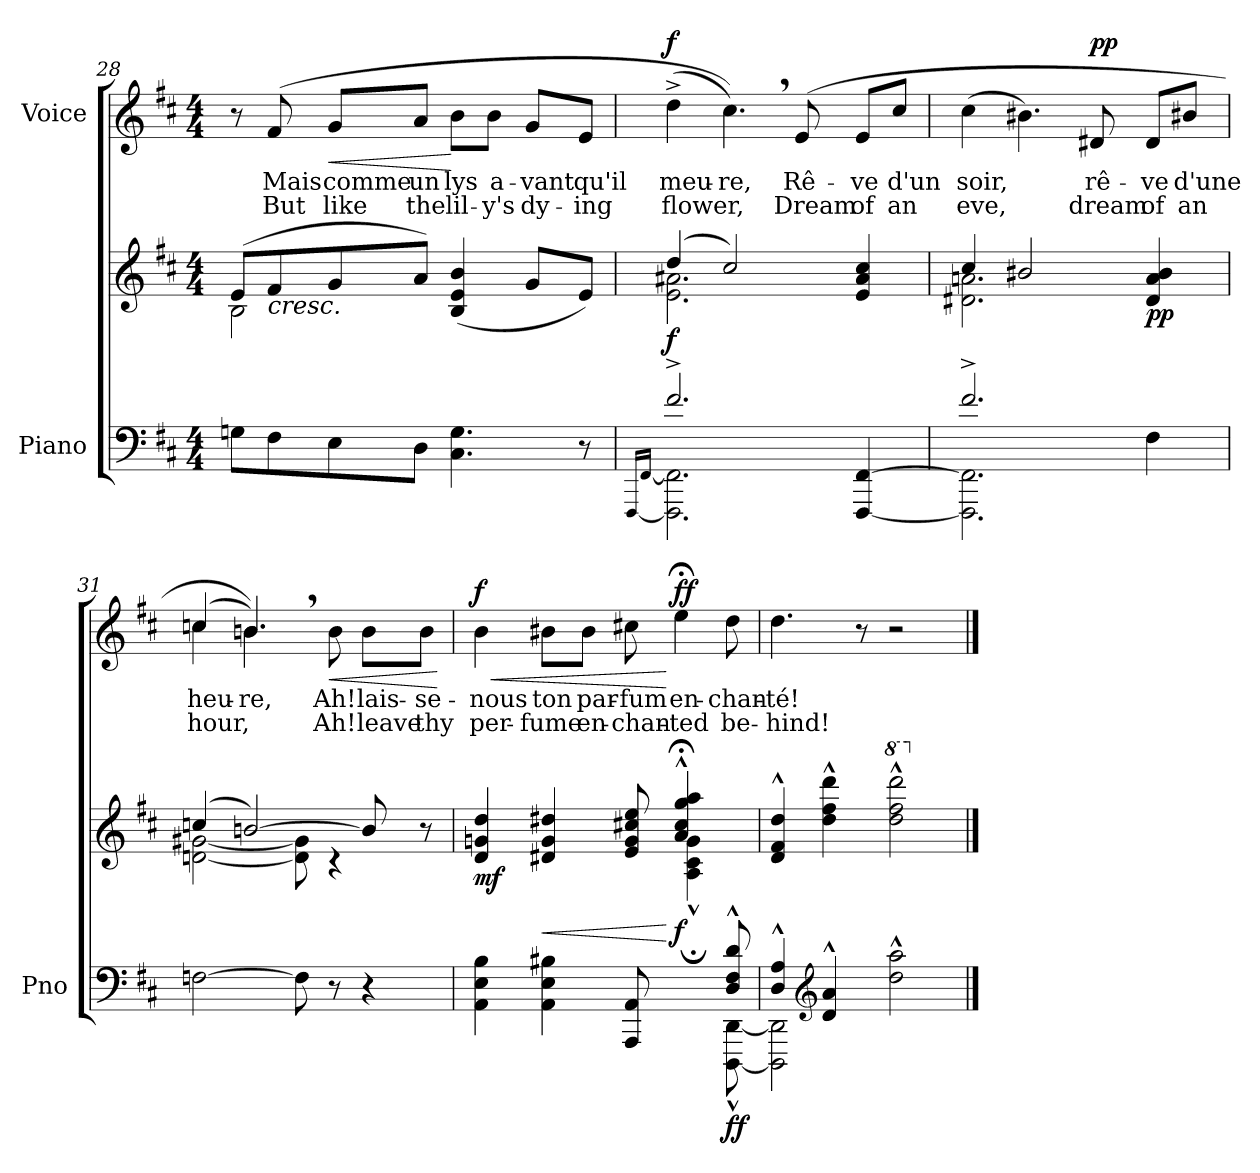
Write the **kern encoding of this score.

**kern	**kern	**dynam	**kern	**text	**text	**dynam
*part2	*part2	*part2	*part1	*part1	*part1	*part1
*staff3	*staff2	*staff2/3	*staff1	*staff1	*staff1	*staff1
*I"Piano	*	*	*I"Voice	*	*	*
*I'Pno	*	*	*	*	*	*
!!LO:LB:g=z
*clefF4	*clefG2	*	*clefG2	*	*	*
*k[f#c#]	*k[f#c#]	*	*k[f#c#]	*	*	*
*M4/4	*M4/4	*	*M4/4	*	*	*
=28	=28	=28	=28	=28	=28	=28
*	*^	*	*	*	*	*
8Gn\L	(8e/L	2B\	.	8r	.	.	.
!	!LO:TX:b:i:t=cresc.	!	!	!	!	!	!
!	!	!	!	!	!LO:LY:b	!LO:LY:b	!
8F#\	8f#/	.	.	(8f#/	Mais	But	.
!	!	!	!	!	!LO:LY:b	!LO:LY:b	!LO:HP:b
8E\	8g/	.	.	8g/L	comme	like	<
!	!	!	!	!	!LO:LY:b	!LO:LY:b	!
8D\J	8a/J)	.	.	8a/J	un	the	.
!	!	!	!	!	!LO:LY:b	!LO:LY:b	!
4.C#\ 4.G\	(4B/ 4e/ 4b/	2ryy	.	8b\L	lys	lil-	[
!	!	!	!	!	!LO:LY:b	!LO:LY:b	!
.	.	.	.	8b\J	a-	-y's	.
!	!	!	!	!	!LO:LY:b	!LO:LY:b	!
.	8g/L	.	.	8g/L	-vant	dy-	.
!	!	!	!	!	!LO:LY:b	!LO:LY:b	!
8r	8e/J)	.	.	8e/J	qu'il	-ing	.
=29	=29	=29	=29	=29	=29	=29	=29
*^	*	*	*	*	*	*	*
.	([16qFFF#/LL	.	.	.	.	.	.	.
.	[16qFF#/JJ	.	.	.	.	.	.	.
!	!	!	!	!LO:DY:b	!	!LO:LY:b	!LO:LY:b	!LO:DY:b
2.f#^/	2.FFF#\] 2.FF#\]	(4dd/	2.e\ 2.a#X\	f	(4dd^\	meu-	flower,	f
!	!	!	!	!	!	!LO:LY:b	!	!
.	.	2cc#/)	.	.	4.cc#,\))	-re,	.	.
!	!	!	!	!	!	!LO:LY:b	!LO:LY:b	!
.	.	.	.	.	(8e/	Rê-	Dream	.
!	!	!	!	!	!	!LO:LY:b	!LO:LY:b	!
4ryy	[4FFF#/ [4FF#/	4e/ 4a#/ 4cc#/	4ryy	.	8e/L	-ve	of	.
!	!	!	!	!	!	!LO:LY:b	!LO:LY:b	!
.	.	.	.	.	8cc#/J	d'un	an	.
=30	=30	=30	=30	=30	=30	=30	=30	=30
!	!	!	!	!	!	!LO:LY:b	!LO:LY:b	!
2.f#^/	2.FFF#\] 2.FF#\]	4cc#/	2.d#X\ 2.an\	.	(4cc#\	soir,	eve,	.
.	.	2b#X/)	.	.	4.b#X\)	.	.	.
!	!	!	!	!	!	!LO:LY:b	!LO:LY:b	!LO:DY:b
.	.	.	.	.	8d#X/	rê-	dream	pp
!	!	!	!	!LO:DY:b	!	!LO:LY:b	!LO:LY:b	!
4F#\	4ryy	4d#/ 4a/ 4b#/	4ryy	pp	8d#/L	-ve	of	.
!	!	!	!	!	!	!LO:LY:b	!LO:LY:b	!
.	.	.	.	.	8b#X/J	d'une	an	.
*v	*v	*	*	*	*	*	*	*
!!LO:PB:g=z
=31	=31	=31	=31	=31	=31	=31	=31
!	!	!	!	!	!LO:LY:b	!LO:LY:b	!
*	*	*	*	*^	*	*	*
[2Fn\	(4ccn/	[2dn\ [2g#X\	.	(4ccn/	4cc\	heu-	hour,	.
!	!	!	!	!	!	!LO:LY:b	!	!
.	[2bn/)	.	.	4.bn,/))	4.b\	-re,	.	.
8F\]	.	8d\] 8g#\]	.	.	.	.	.	.
!	!	!	!	!	!	!LO:LY:b	!LO:LY:b	!LO:HP:b
8r	.	4r	.	8b\	4.ryy	Ah!	Ah!	<
!	!	!	!	!	!	!LO:LY:b	!LO:LY:b	!
4r	8b/]	.	.	8b\L	.	lais-	leave	.
!	!	!	!	!	!	!LO:LY:b	!LO:LY:b	!
.	8r	8ryy	.	8b\J	.	-se-	thy	.
*	*v	*v	*	*	*	*	*	*
*	*	*	*v	*v	*	*	*
.	.	.	.	.	.	[
=32	=32	=32	=32	=32	=32	=32
*^	*^	*	*	*	*	*
!	!	!	!	!LO:DY:b	!	!LO:LY:b	!LO:LY:b	!LO:HP:b
!	!	!	!	!	!	!	!	!LO:DY:n=1:b
2..ryy	4AA\ 4E\ 4B\	4d/ 4gn/ 4dd/	8ryy	mf	4b\	-nous	per-	< f
!	!	!	!	!LO:HP:b	!	!LO:LY:b	!LO:LY:b	!
*	*	*v	*v	*	*	*	*	*
.	4AA\ 4E\ 4B#X\	4d#X/ 4g/ 4dd#X/	<	8b#X\L	ton	-fume	.
!	!	!	!	!	!LO:LY:b	!LO:LY:b	!
.	.	.	.	8b#\J	par-	en-	.
!	!	!	!	!	!LO:LY:b	!LO:LY:b	!
.	8AAA/ 8AA/	8e/ 8g/ 8cc#X/ 8ee/	.	8cc#X\	-fum	-chan-	.
*	*	*^	*	*	*	*	*
!	!	!	!	!LO:DY:n=1:b	!	!LO:LY:b	!LO:LY:b	!LO:DY:n=2:b
.	4ryy	4a/;<^^ 4cc#/;<^^ 4gg/;<^^ 4aa/;<^^	4A\;^^ 4c#\;^^ 4g\;^^	[ f	4ee;<\	en-	-ted	[ ff
!	!	!	!	!LO:DY:n=2:b=2	!	!LO:LY:b	!LO:LY:b	!
8D/^^ 8F#/^^ 8d/^^	[8DDD\^^ [8DD\^^	8ryy	8ryy	ff	8dd\	-chan-	be-	.
=33	=33	=33	=33	=33	=33	=33	=33	=33
!	!	!	!	!	!	!LO:LY:b	!LO:LY:b	!
*	*	*v	*v	*	*	*	*	*
4D/^^ 4A/^^	2DDD\] 2DD\]	4d/^^ 4f#/^^ 4dd/^^	.	4.dd\	-té!	-hind!	.
*clefG2	*	*	*	*	*	*	*
4d/^^ 4a/^^	.	4dd\^^ 4ff#\^^ 4ddd\^^	.	.	.	.	.
.	.	.	.	8r	.	.	.
*	*	*8va	*	*	*	*	*
2dd\^^ 2aa\^^	2ryy	2ddd\^^ 2fff#\^^ 2dddd\^^	.	2r	.	.	.
*	*	*X8va	*	*	*	*	*
*v	*v	*	*	*	*	*	*
==	==	==	==	==	==	==
*-	*-	*-	*-	*-	*-	*-
